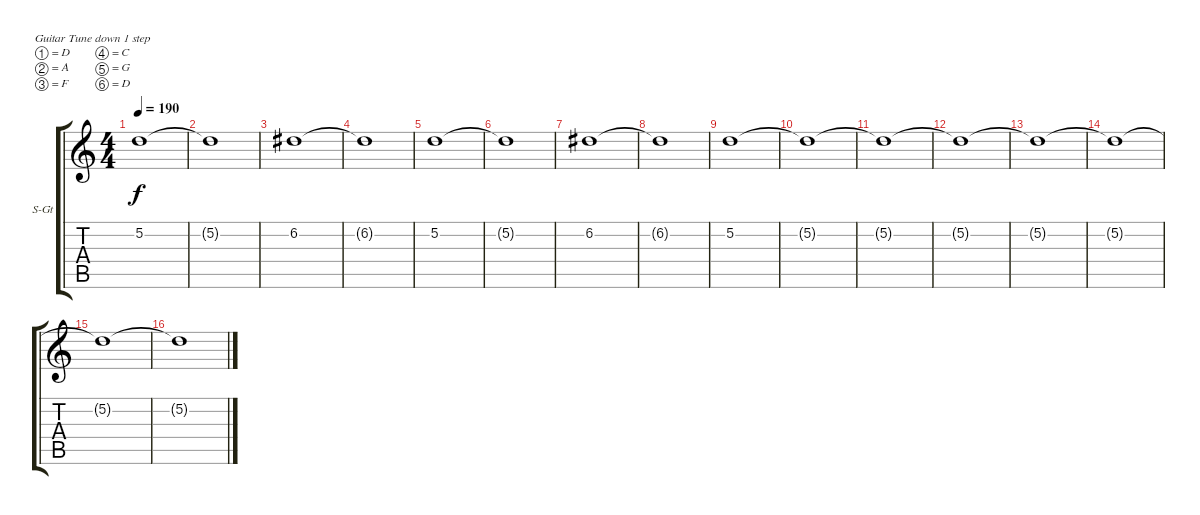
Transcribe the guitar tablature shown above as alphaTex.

\bracketExtendMode groupsimilarinstruments
\firstSystemTrackNameOrientation horizontal
\otherSystemsTrackNameOrientation horizontal
\track ("Keyboard" "S-Gt") {instrument choiraahs}
\staff {score tabs}
\tuning (D4 A3 F3 C3 G2 D2)
\displaytranspose 12
\ts (4 4)
\tempo 190
\clef g2
\ks c
5.2.1{dy f} |
5.2{t}.1 |
6.2.1 |
6.2{t}.1 |
5.2.1 |
5.2{t}.1 |
6.2.1 |
6.2{t}.1 |
5.2.1 |
5.2{t}.1 |
5.2{t}.1 |
5.2{t}.1 |
5.2{t}.1 |
5.2{t}.1 |
5.2{t}.1 |
5.2{t}.1
